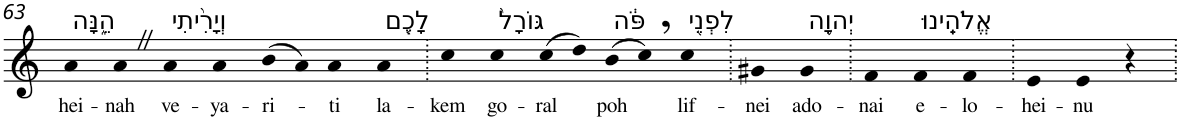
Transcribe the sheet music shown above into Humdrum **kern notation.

**kern	**text
*part1	*part1
*staff1	*staff1
*I"Piano	*
*I'Pno	*
!!LO:PB:g=z
*clefG2	*
*k[]	*
=63	=63
!LO:TX:a:t=הֵ֑נָּה	!
!	!LO:LY:b
4a	hei-
!	!LO:LY:b
4aZ	-nah
!LO:TX:a:t=וְיָרִ֨יתִי	!
!	!LO:LY:b
4a	ve-
!	!LO:LY:b
4a	-ya-
!	!LO:LY:b
(>8b	-ri-
8a)	.
!	!LO:LY:b
4a	-ti
!LO:TX:a:t=לָכֶ֤ם	!
!	!LO:LY:b
4a	la-
=64.	=64.
!	!LO:LY:b
4cc	-kem
!LO:TX:a:t=גּוֹרָל֙	!
!	!LO:LY:b
4cc	go-
!	!LO:LY:b
(>8cc	-ral
8dd)	.
!LO:TX:a:t=פֹּ֔ה	!
!	!LO:LY:b
(>8b	poh
8cc,)	.
!LO:TX:a:t=לִפְנֵ֖י	!
!	!LO:LY:b
4cc	lif-
=65.	=65.
!	!LO:LY:b
4g#X	-nei
!LO:TX:a:t=יְהוָ֥ה	!
!	!LO:LY:b
4g#	ado-
=66.	=66.
!	!LO:LY:b
4f	-nai
!LO:TX:a:t=אֱלֹהֵֽינוּ	!
!	!LO:LY:b
4f	e-
!	!LO:LY:b
4f	-lo-
=67.	=67.
!	!LO:LY:b
4e	-hei-
!	!LO:LY:b
4e	-nu
4r	.
=.	=.
*-	*-
